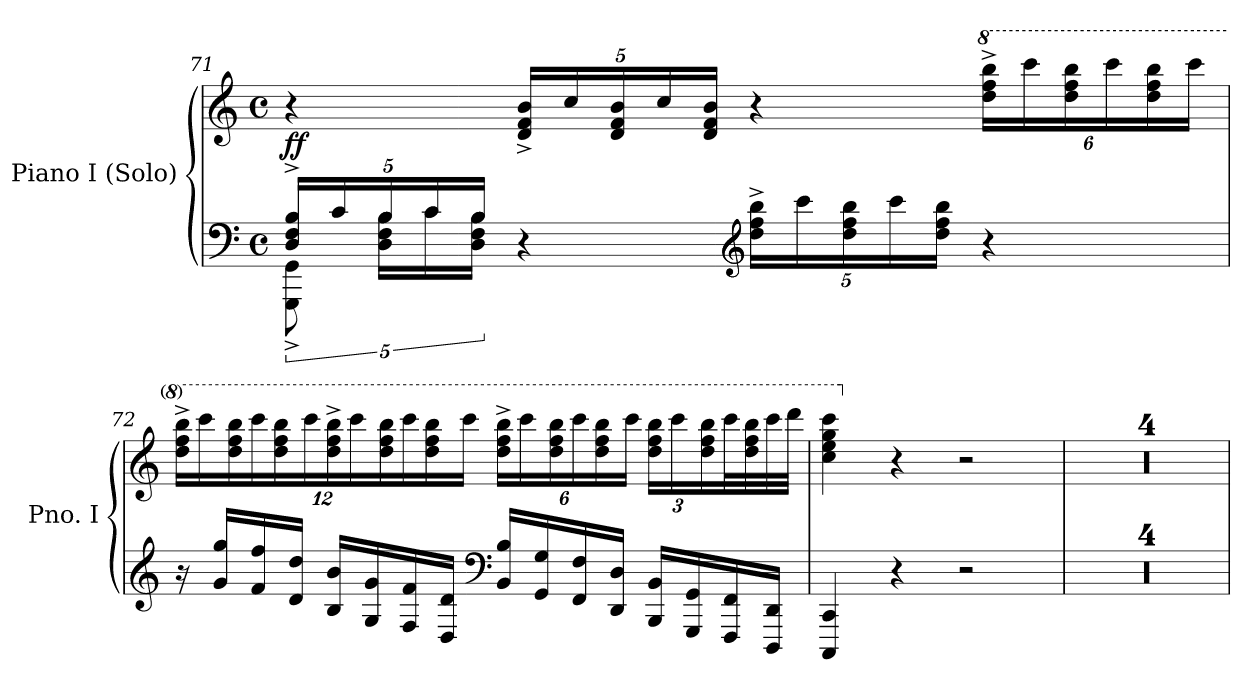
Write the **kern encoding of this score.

**kern	**kern	**dynam
*part1	*part1	*part1
*staff2	*staff1	*staff1/2
*I"Piano I (Solo)	*	*
*I'Pno. I	*	*
!!LO:LB:g=z
*clefF4	*clefG2	*
*k[]	*k[]	*
*M4/4	*M4/4	*
*met(c)	*met(c)	*
=71	=71	=71
*^	*	*
*Xbrackettup	*brackettup	*	*
!	!	!	!LO:DY:b
20D/^ 20F/^ 20B/^LL	10GGG\^ 10GG\^	4r	ff
20c/	.	.	.
20B/	20D\ 20F\ 20B\LL	.	.
20c/	20c\	.	.
20B/JJ	20D\ 20F\ 20B\JJ	.	.
*	*	*Xbrackettup	*
4r	4ryy	20d/^ 20f/^ 20b/^LL	.
.	.	20cc/	.
.	.	20d/ 20f/ 20b/	.
.	.	20cc/	.
.	.	20d/ 20f/ 20b/JJ	.
*clefG2	*	*	*
*Xbrackettup	*	*	*
20dd\^ 20ff\^ 20bb\^LL	2ryy	4r	.
20ccc\	.	.	.
20dd\ 20ff\ 20bb\	.	.	.
20ccc\	.	.	.
20dd\ 20ff\ 20bb\JJ	.	.	.
*	*	*8va	*
4r	.	24ddd\^ 24fff\^ 24bbb\^LL	.
.	.	24cccc\	.
.	.	24ddd\ 24fff\ 24bbb\	.
.	.	24cccc\	.
.	.	24ddd\ 24fff\ 24bbb\	.
.	.	24cccc\JJ	.
*v	*v	*	*
!!LO:PB:g=z
=72	=72	=72
*	*brackettup	*
16r	24ddd\^ 24fff\^ 24bbb\^LL	.
.	24cccc\	.
16g/ 16gg/LL	.	.
.	24ddd\ 24fff\ 24bbb\	.
16f/ 16ff/	24cccc\	.
.	24ddd\ 24fff\ 24bbb\	.
16d/ 16dd/JJ	.	.
.	24cccc\	.
16B/ 16b/LL	24ddd\^ 24fff\^ 24bbb\^	.
.	24cccc\	.
16G/ 16g/	.	.
.	24ddd\ 24fff\ 24bbb\	.
16F/ 16f/	24cccc\	.
.	24ddd\ 24fff\ 24bbb\	.
16D/ 16d/JJ	.	.
.	24cccc\JJ	.
*clefF4	*	*
*	*Xbrackettup	*
16BB/ 16B/LL	24ddd\^ 24fff\^ 24bbb\^LL	.
.	24cccc\	.
16GG/ 16G/	.	.
.	24ddd\ 24fff\ 24bbb\	.
16FF/ 16F/	24cccc\	.
.	24ddd\ 24fff\ 24bbb\	.
16DD/ 16D/JJ	.	.
.	24cccc\JJ	.
16BBB/ 16BB/LL	24ddd\ 24fff\ 24bbb\LL	.
.	24cccc\	.
16GGG/ 16GG/	.	.
.	24ddd\ 24fff\ 24bbb\	.
16FFF/ 16FF/	32cccc\L	.
.	32ddd\ 32fff\ 32bbb\	.
16DDD/ 16DD/JJ	32cccc\	.
.	32dddd\JJJ	.
=73	=73	=73
4CCC/ 4CC/	4ccc\ 4eee\ 4ggg\ 4cccc\	.
*	*X8va	*
4r	4r	.
2r	2r	.
=74	=74	=74
1r	1r	.
=75	=75	=75
1r	1r	.
=76	=76	=76
1r	1r	.
=77	=77	=77
1r	1r	.
=	=	=
*-	*-	*-
